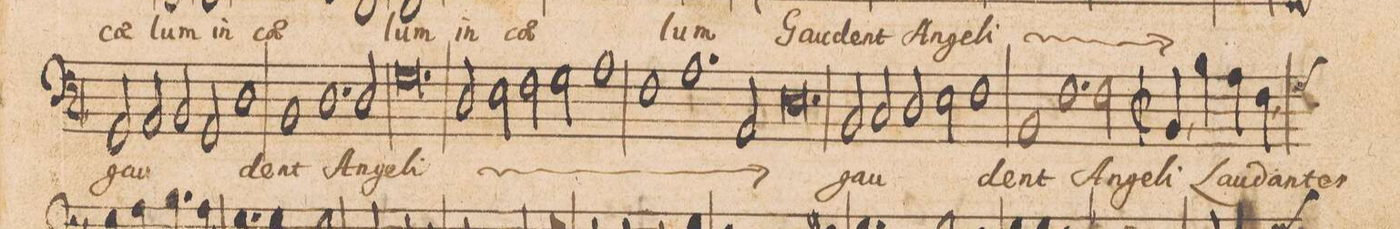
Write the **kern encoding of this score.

**kern	**text
*I"[Baſso]	*
*clefF4	*
*k[b-]	*
*met(C|)	*
*M3/1	*
2GG/	gau-
2AA/	.
2BB-/	.
2GG/	.
1D\	.
=24-	=24-
1BB-/	-dent
1.D\	An-
2D/	-ge-
=25-	=25-
0.G\	-li
=26-	=26-
*	*ij
2D/	gau-
2E\	.
2F\	.
2G\	.
1A\	.
=27-	=27-
1F\	-dent
1.A\	An-
2AA/	-ge-
=28-	=28-
0.D\	-li
*	*Xij
=29-	=29-
2BB-/	gau-
2C/	.
2D/	.
2E\	.
1F\	.
=30-	=30-
1BB-/	-dent
1.F\	An-
2F\	-ge-
=31-	=31-
*M2/1	*
*met(C|)	*
*mmet(c|)	*
4BB-,/	-li
4B-\	Lau-
4A\	-dan-
*custos:G	*
4F,\	-tes
*-	*-
